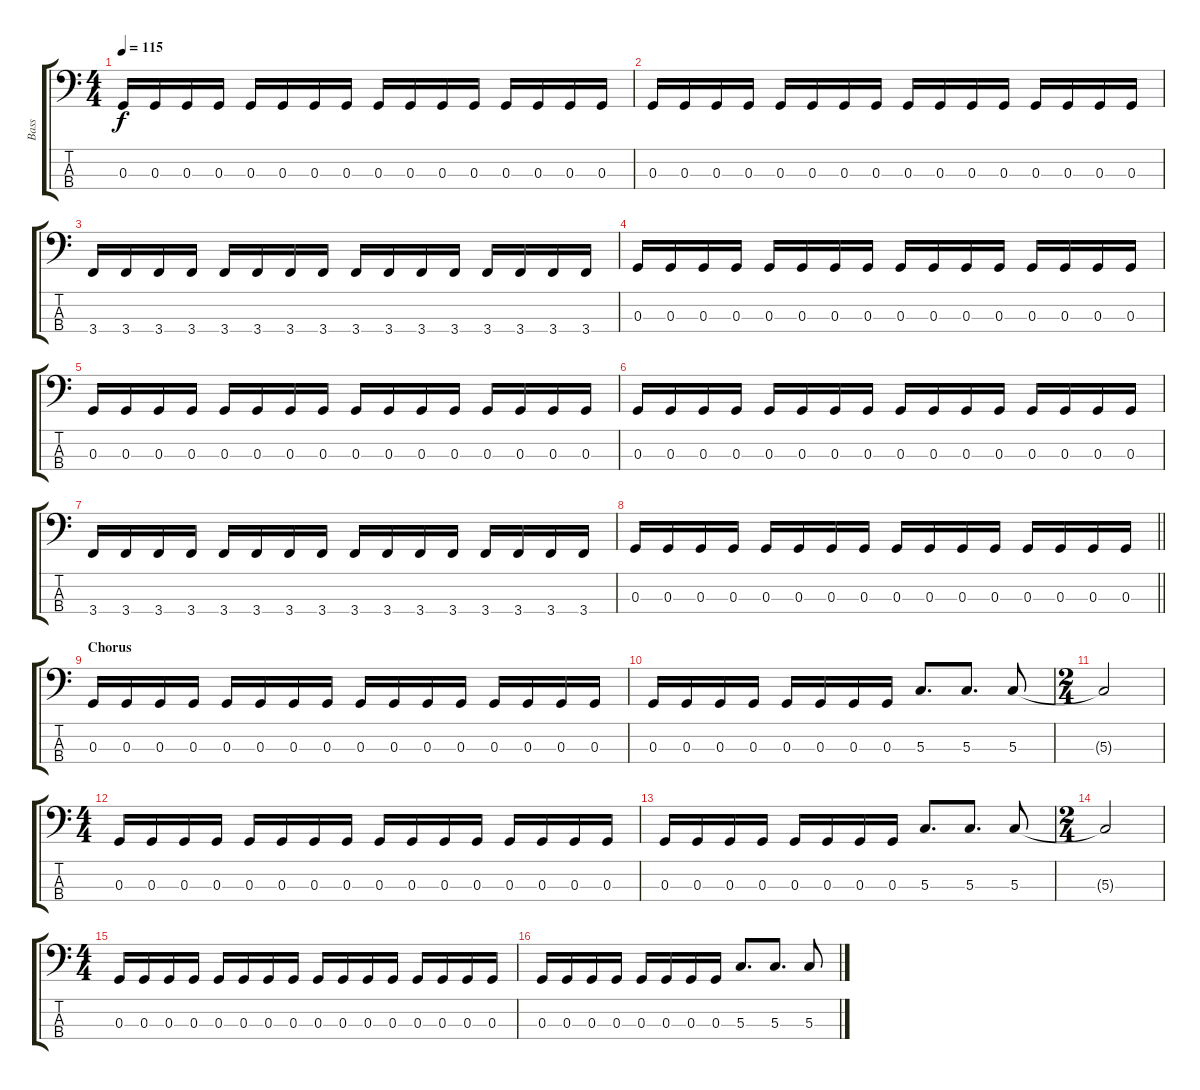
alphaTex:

\track ("Bass" "Bass") {instrument electricbasspick}
\staff {score tabs}
\tuning (F2 C2 G1 D1) {hide}
\ts (4 4)
\tempo 115
\clef f4
\ks c
0.3.16{dy f} 0.3.16 0.3.16 0.3.16 0.3.16 0.3.16 0.3.16 0.3.16 0.3.16 0.3.16 0.3.16 0.3.16 0.3.16 0.3.16 0.3.16 0.3.16 |
0.3.16 0.3.16 0.3.16 0.3.16 0.3.16 0.3.16 0.3.16 0.3.16 0.3.16 0.3.16 0.3.16 0.3.16 0.3.16 0.3.16 0.3.16 0.3.16 |
3.4.16 3.4.16 3.4.16 3.4.16 3.4.16 3.4.16 3.4.16 3.4.16 3.4.16 3.4.16 3.4.16 3.4.16 3.4.16 3.4.16 3.4.16 3.4.16 |
0.3.16 0.3.16 0.3.16 0.3.16 0.3.16 0.3.16 0.3.16 0.3.16 0.3.16 0.3.16 0.3.16 0.3.16 0.3.16 0.3.16 0.3.16 0.3.16 |
0.3.16 0.3.16 0.3.16 0.3.16 0.3.16 0.3.16 0.3.16 0.3.16 0.3.16 0.3.16 0.3.16 0.3.16 0.3.16 0.3.16 0.3.16 0.3.16 |
0.3.16 0.3.16 0.3.16 0.3.16 0.3.16 0.3.16 0.3.16 0.3.16 0.3.16 0.3.16 0.3.16 0.3.16 0.3.16 0.3.16 0.3.16 0.3.16 |
3.4.16 3.4.16 3.4.16 3.4.16 3.4.16 3.4.16 3.4.16 3.4.16 3.4.16 3.4.16 3.4.16 3.4.16 3.4.16 3.4.16 3.4.16 3.4.16 |
\barLineRight lightlight
0.3.16 0.3.16 0.3.16 0.3.16 0.3.16 0.3.16 0.3.16 0.3.16 0.3.16 0.3.16 0.3.16 0.3.16 0.3.16 0.3.16 0.3.16 0.3.16 |
\section ("" "Chorus")
0.3.16 0.3.16 0.3.16 0.3.16 0.3.16 0.3.16 0.3.16 0.3.16 0.3.16 0.3.16 0.3.16 0.3.16 0.3.16 0.3.16 0.3.16 0.3.16 |
0.3.16 0.3.16 0.3.16 0.3.16 0.3.16 0.3.16 0.3.16 0.3.16 5.3.8{d} 5.3.8{d} 5.3.8 |
\ts (2 4)
5.3{t}.2 |
\ts (4 4)
0.3.16 0.3.16 0.3.16 0.3.16 0.3.16 0.3.16 0.3.16 0.3.16 0.3.16 0.3.16 0.3.16 0.3.16 0.3.16 0.3.16 0.3.16 0.3.16 |
0.3.16 0.3.16 0.3.16 0.3.16 0.3.16 0.3.16 0.3.16 0.3.16 5.3.8{d} 5.3.8{d} 5.3.8 |
\ts (2 4)
5.3{t}.2 |
\ts (4 4)
0.3.16 0.3.16 0.3.16 0.3.16 0.3.16 0.3.16 0.3.16 0.3.16 0.3.16 0.3.16 0.3.16 0.3.16 0.3.16 0.3.16 0.3.16 0.3.16 |
0.3.16 0.3.16 0.3.16 0.3.16 0.3.16 0.3.16 0.3.16 0.3.16 5.3.8{d} 5.3.8{d} 5.3.8
